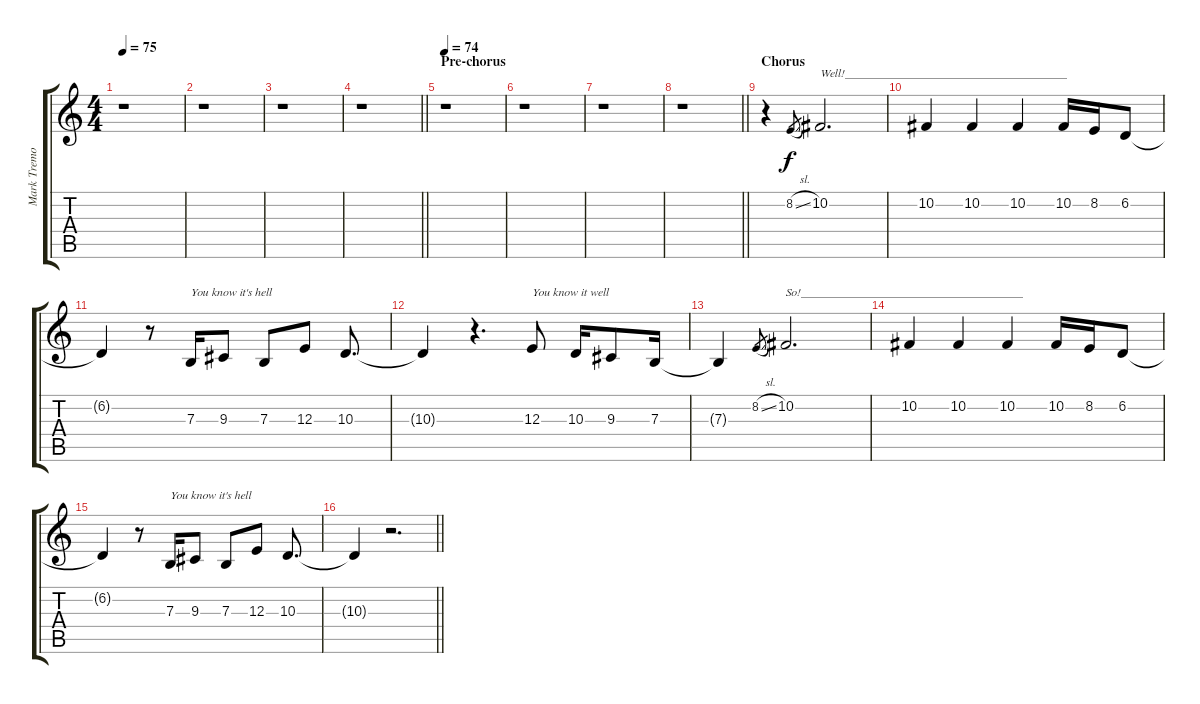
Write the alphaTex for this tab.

\track ("Mark Tremonti (Backing Vocals)" "Mark Tremo") {instrument flute}
\staff {score tabs}
\tuning (Db4 Ab3 E3 B2 Gb2 B1) {hide}
\ts (4 4)
\tempo 75
\clef g2
\ks c
r.1{dy f} |
r.1 |
r.1 |
\barLineRight lightlight
r.1 |
\section ("" "Pre-chorus")
\tempo 74
r.1 |
r.1 |
r.1 |
\barLineRight lightlight
r.1 |
\section ("" "Chorus")
r.4 8.2{sl}.8{gr} 10.2.2{d txt "Well!_____________________________________"} |
10.2.4 10.2.4 10.2.4 10.2.16 8.2.16 6.2.8 |
6.2{t}.4 r.8 7.3.16{txt "You know it's hell"} 9.3.8 7.3.8 12.3.8 10.3.8{d} |
10.3{t}.4 r.4{d} 12.3.8{txt "You know it well"} 10.3.16 9.3.8 7.3.16 |
7.3{t}.4 8.2{sl}.8{gr} 10.2.2{d txt "So!_____________________________________"} |
10.2.4 10.2.4 10.2.4 10.2.16 8.2.16 6.2.8 |
6.2{t}.4 r.8 7.3.16{txt "You know it's hell"} 9.3.8 7.3.8 12.3.8 10.3.8{d} |
\barLineRight lightlight
10.3{t}.4 r.2{d}
